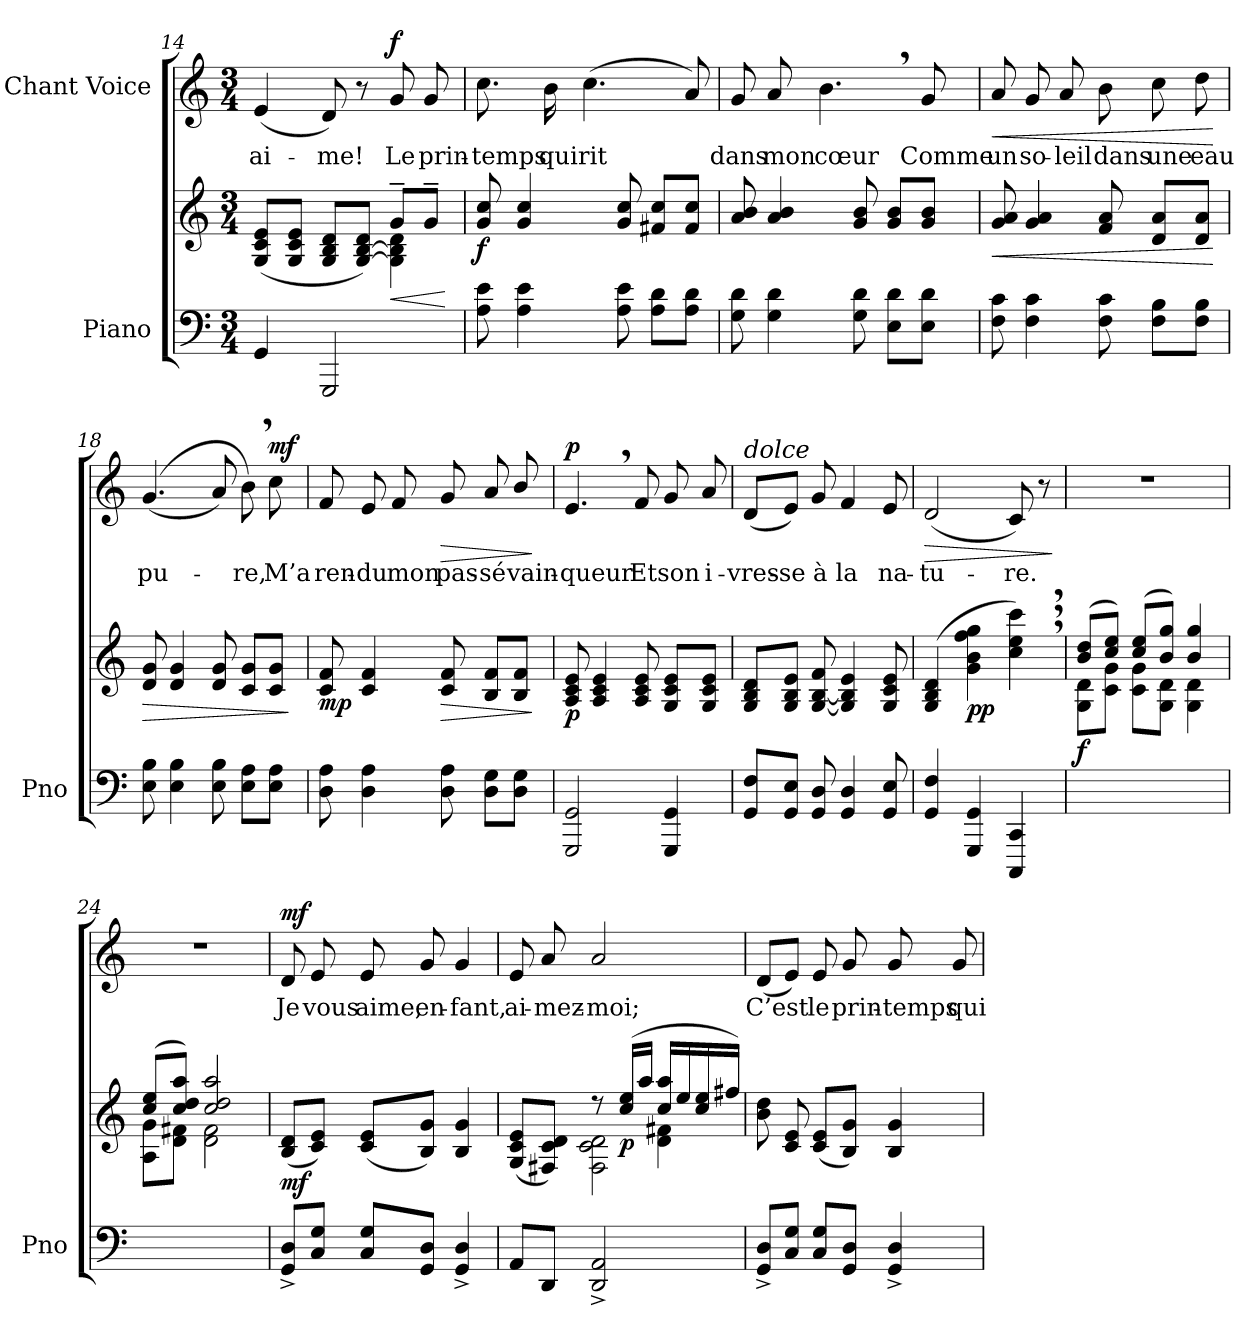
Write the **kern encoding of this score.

**kern	**kern	**dynam	**kern	**text	**dynam
*part2	*part2	*part2	*part1	*part1	*part1
*staff3	*staff2	*staff2/3	*staff1	*staff1	*staff1
*I"Piano	*	*	*I"Chant Voice	*	*
*I'Pno	*	*	*	*	*
!!LO:LB:g=z
*clefF4	*clefG2	*	*clefG2	*	*
*k[]	*k[]	*	*k[]	*	*
*M3/4	*M3/4	*	*M3/4	*	*
=14	=14	=14	=14	=14	=14
*	*^	*	*	*	*
!	!	!	!	!	!LO:LY:b	!
4GG/	(<8G/ 8c/ 8e/L	2ryy	.	(<4e/	ai-	.
.	8G/ 8c/ 8e/J	.	.	.	.	.
!	!	!	!	!	!LO:LY:b	!
2GGG/	8G/ 8B/ 8d/L	.	.	8d/)	-me!	.
.	[8G/ [8B/ 8d/J)	.	.	8r	.	.
*	*	*	*	*MM92	*	*
!	!	!	!LO:HP:b	!	!LO:LY:b	!LO:DY:a
.	8g~/L	4G\] 4B\] 4d\	<	8g/	Le	f
!	!	!	!	!	!LO:LY:b	!
.	8g~/J	.	.	8g/	prin-	.
*	*v	*v	*	*	*	*
.	.	[	.	.	.
=15	=15	=15	=15	=15	=15
!	!	!LO:DY:b	!	!LO:LY:b	!
8A\ 8e\	8g/ 8cc/	f	8.cc\	-temps	.
4A\ 4e\	4g/ 4cc/	.	.	.	.
!	!	!	!	!LO:LY:b	!
.	.	.	16b\	qui	.
!	!	!	!	!LO:LY:b	!
.	.	.	(>4.cc\	rit	.
8A\ 8e\	8g/ 8cc/	.	.	.	.
8A\ 8d\L	8f#X/ 8cc/L	.	.	.	.
8A\ 8d\J	8f#/ 8cc/J	.	8a/)	.	.
=16	=16	=16	=16	=16	=16
!	!	!	!	!LO:LY:b	!
8G\ 8d\	8a/ 8b/	.	8g/	dans	.
!	!	!	!	!LO:LY:b	!
4G\ 4d\	4a/ 4b/	.	8a/	mon	.
!	!	!	!	!LO:LY:b	!
.	.	.	4.b,\	cœur	.
8G\ 8d\	8g/ 8b/	.	.	.	.
8E\ 8d\L	8g/ 8b/L	.	.	.	.
!	!	!	!	!LO:LY:b	!
8E\ 8d\J	8g/ 8b/J	.	8g/	Comme	.
!!LO:LB:g=z
=17	=17	=17	=17	=17	=17
!	!	!LO:HP:b	!	!LO:LY:b	!LO:HP:b
8F\ 8c\	8g/ 8a/	<	8a/	un	<
!	!	!	!	!LO:LY:b	!
4F\ 4c\	4g/ 4a/	.	8g/	so-	.
!	!	!	!	!LO:LY:b	!
.	.	.	8a/	-leil	.
!	!	!	!	!LO:LY:b	!
8F\ 8c\	8f/ 8a/	.	8b\	dans	.
!	!	!	!	!LO:LY:b	!
8F\ 8B\L	8d/ 8a/L	.	8cc\	une	.
!	!	!	!	!LO:LY:b	!
8F\ 8B\J	8d/ 8a/J	.	8dd\	eau	.
.	.	[	.	.	[
=18	=18	=18	=18	=18	=18
!	!	!LO:HP:b	!	!LO:LY:b	!
8E\ 8B\	8d/ 8g/	>	(<(>4.g/	pu-	.
4E\ 4B\	4d/ 4g/	.	.	.	.
8E\ 8B\	8d/ 8g/	.	8a/)	.	.
!	!	!	!	!LO:LY:b	!
8E\ 8A\L	8c/ 8g/L	.	8b,\)	-re,	.
!	!	!	!	!LO:LY:b	!LO:DY:a
8E\ 8A\J	8c/ 8g/J	.	8cc\	M’a	mf
.	.	]	.	.	.
=19	=19	=19	=19	=19	=19
!	!	!LO:DY:b	!	!LO:LY:b	!
8D\ 8A\	8c/ 8f/	mp	8f/	ren-	.
!	!	!	!	!LO:LY:b	!
4D\ 4A\	4c/ 4f/	.	8e/	-du	.
!	!	!	!	!LO:LY:b	!
.	.	.	8f/	mon	.
!	!	!LO:HP:b	!	!LO:LY:b	!LO:HP:b
8D\ 8A\	8c/ 8f/	>	8g/	pas-	>
!	!	!	!	!LO:LY:b	!
8D\ 8G\L	8B/ 8f/L	.	8a/	-sé	.
!	!	!	!	!LO:LY:b	!
8D\ 8G\J	8B/ 8f/J	.	8b/	vain-	.
.	.	]	.	.	]
!!LO:LB:g=z
=20	=20	=20	=20	=20	=20
!	!	!LO:DY:b	!	!LO:LY:b	!LO:DY:a
2GGG/ 2GG/	8A/ 8c/ 8e/	p	4.e,/	-queur	p
.	4A/ 4c/ 4e/	.	.	.	.
!	!	!	!	!LO:LY:b	!
.	8A/ 8c/ 8e/	.	8f/	Et	.
!	!	!	!	!LO:LY:b	!
4GGG/ 4GG/	8G/ 8c/ 8e/L	.	8g/	son	.
!	!	!	!	!LO:LY:b	!
.	8G/ 8c/ 8e/J	.	8a/	i-	.
=21	=21	=21	=21	=21	=21
*	*	*	*MM90	*	*
!	!	!	!LO:TX:a:i:t=dolce	!	!
!	!	!	!	!LO:LY:b	!
8GG/ 8F/L	8G/ 8B/ 8d/L	.	(<8d/L	-vres-	.
!	!	!	!	!LO:LY:b	!
8GG/ 8E/J	8G/ 8B/ 8e/J	.	8e/J)	-se	.
!	!	!	!	!LO:LY:b	!
8GG/ 8D/	[8G/ [8B/ 8f/	.	8g/	à	.
!	!	!	!	!LO:LY:b	!
4GG/ 4D/	4G/] 4B/] 4e/	.	4f/	la	.
!	!	!	!	!LO:LY:b	!
8GG/ 8E/	8G/ 8c/ 8e/	.	8e/	na-	.
=22	=22	=22	=22	=22	=22
!	!	!	!	!LO:LY:b	!LO:HP:b
4GG/ 4F/	(>4G/ 4B/ 4d/	.	(<2d/	-tu-	>
!	!	!LO:DY:b	!	!	!
4GGG/ 4GG/	4g\ 4b\ 4ff\ 4gg\	pp	.	.	.
!	!	!	!	!LO:LY:b	!
4CCC/ 4CC/	4cc\, 4ee\, 4ccc\,)	.	8c/)	-re.	.
.	.	.	8r	.	.
.	.	.	.	.	]
!!LO:PB:g=z
=23	=23	=23	=23	=23	=23
*	*^	*	*	*	*
!	!	!	!LO:DY:b	!	!	!
2.ryy	(>8b/ 8dd/L	8G\ 8d\L	f	2.r	.	.
.	8cc/ 8ee/J)	8c\ 8g\J	.	.	.	.
.	(>8cc/ 8ee/L	8c\ 8g\L	.	.	.	.
.	8b/ 8gg/J)	8G\ 8d\J	.	.	.	.
.	4b/ 4gg/	4G\ 4d\	.	.	.	.
=24	=24	=24	=24	=24	=24	=24
2.ryy	(>8cc/ 8ee/L	8A\ 8g\L	.	2.r	.	.
.	8cc/ 8dd/ 8aa/J)	8d\ 8f#X\J	.	.	.	.
.	2cc/ 2dd/ 2aa/	2d\ 2f#\	.	.	.	.
=25	=25	=25	=25	=25	=25	=25
!	!	!	!LO:DY:b	!	!LO:LY:b	!LO:DY:a
*	*v	*v	*	*	*	*
8GG/^ 8D/^L	(>8B/ 8d/L	mf	8d/	Je	mf
!	!	!	!	!LO:LY:b	!
8C/ 8G/J	8c/ 8e/J)	.	8e/	vous	.
!	!	!	!	!LO:LY:b	!
8C/ 8G/L	(>8c/ 8e/L	.	8e/	aime,	.
!	!	!	!	!LO:LY:b	!
8GG/ 8D/J	8B/ 8g/J)	.	8g/	en-	.
!	!	!	!	!LO:LY:b	!
4GG/^ 4D/^	4B/ 4g/	.	4g/	-fant,	.
!!LO:LB:g=z
=26	=26	=26	=26	=26	=26
*	*^	*	*	*	*
*	*	*^	*	*	*	*
!	!	!	!	!	!	!LO:LY:b	!
8AA/L	(>8G/ 8c/ 8e/L	4ryy	2ryy	.	8e/	ai-	.
!	!	!	!	!	!	!LO:LY:b	!
8DD/J	8F#X/ 8c/ 8d/J)	.	.	.	8a/	-mez-	.
!	!	!	!	!	!	!LO:LY:b	!
2DD/^ 2AA/^	8r	2F#\ 2c\ 2d\	.	.	2a/	-moi;	.
!	!	!	!	!LO:DY:b	!	!	!
.	(>16cc/ 16ee/LL	.	.	p	.	.	.
.	16aa/JJ	.	.	.	.	.	.
.	16cc/ 16aa/LL	.	4d\ 4f#X\	.	.	.	.
.	16ee/	.	.	.	.	.	.
.	16cc/ 16ee/	.	.	.	.	.	.
.	16ff#X/JJ)	.	.	.	.	.	.
*	*v	*v	*v	*	*	*	*
=27	=27	=27	=27	=27	=27
!	!	!	!	!LO:LY:b	!
8GG/^ 8D/^L	8b\ 8dd\	.	(<8d/L	C’est	.
8C/ 8G/J	8c/ 8e/	.	8e/J)	.	.
!	!	!	!	!LO:LY:b	!
8C/ 8G/L	(>8c/ 8e/L	.	8e/	le	.
!	!	!	!	!LO:LY:b	!
8GG/ 8D/J	8B/ 8g/J)	.	8g/	prin-	.
!	!	!	!	!LO:LY:b	!
4GG/^ 4D/^	4B/ 4g/	.	8g/	-temps	.
!	!	!	!	!LO:LY:b	!
.	.	.	8g/	qui	.
=	=	=	=	=	=
*-	*-	*-	*-	*-	*-
